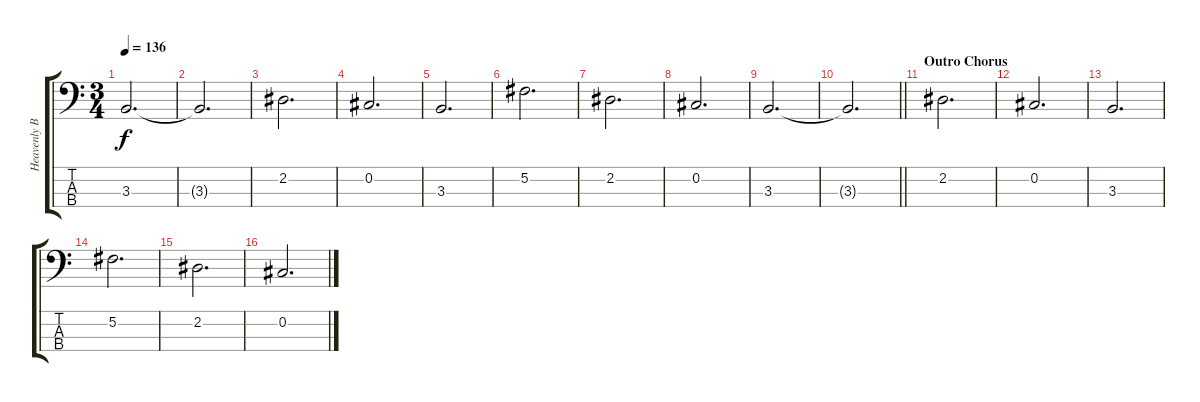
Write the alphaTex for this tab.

\track ("Heavenly Bass" "Heavenly B") {instrument electricbassfinger}
\staff {score tabs}
\tuning (Gb2 Db2 Ab1 Eb1) {hide}
\ts (3 4)
\tempo 136
\clef f4
\ks c
3.3.2{d dy f} |
3.3{t}.2{d} |
2.2.2{d} |
0.2.2{d} |
3.3.2{d} |
5.2.2{d} |
2.2.2{d} |
0.2.2{d} |
3.3.2{d} |
\barLineRight lightlight
3.3{t}.2{d} |
\section ("" "Outro Chorus")
2.2.2{d} |
0.2.2{d} |
3.3.2{d} |
5.2.2{d} |
2.2.2{d} |
0.2.2{d}
